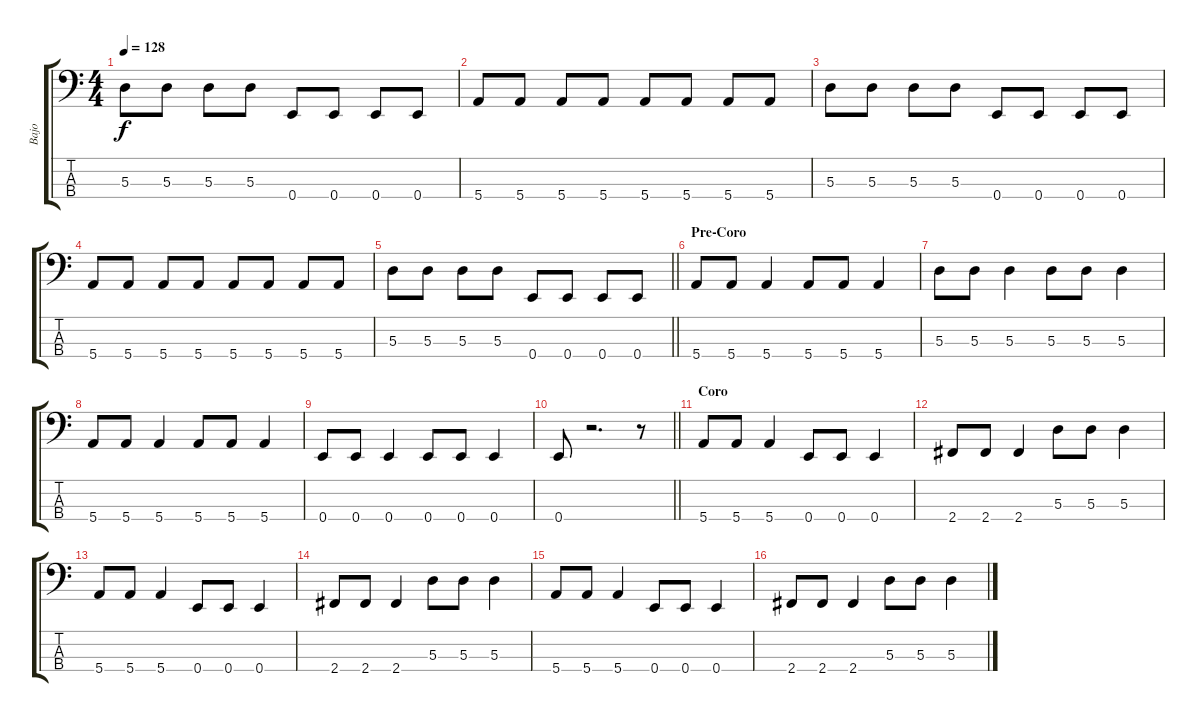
\track ("Bajo" "Bajo") {instrument electricbasspick}
\staff {score tabs}
\tuning (G2 D2 A1 E1) {hide}
\ts (4 4)
\tempo 128
\clef f4
\ks c
5.3.8{dy f} 5.3.8 5.3.8 5.3.8 0.4.8 0.4.8 0.4.8 0.4.8 |
5.4.8 5.4.8 5.4.8 5.4.8 5.4.8 5.4.8 5.4.8 5.4.8 |
5.3.8 5.3.8 5.3.8 5.3.8 0.4.8 0.4.8 0.4.8 0.4.8 |
5.4.8 5.4.8 5.4.8 5.4.8 5.4.8 5.4.8 5.4.8 5.4.8 |
\barLineRight lightlight
5.3.8 5.3.8 5.3.8 5.3.8 0.4.8 0.4.8 0.4.8 0.4.8 |
\section ("" "Pre-Coro")
5.4.8{volume 15} 5.4.8 5.4.4 5.4.8 5.4.8 5.4.4 |
5.3.8 5.3.8 5.3.4 5.3.8 5.3.8 5.3.4 |
5.4.8 5.4.8 5.4.4 5.4.8 5.4.8 5.4.4 |
0.4.8 0.4.8 0.4.4 0.4.8 0.4.8 0.4.4 |
\barLineRight lightlight
0.4.8 r.2{d} r.8 |
\section ("" "Coro")
5.4.8 5.4.8 5.4.4 0.4.8 0.4.8 0.4.4 |
2.4.8 2.4.8 2.4.4 5.3.8 5.3.8 5.3.4 |
5.4.8 5.4.8 5.4.4 0.4.8 0.4.8 0.4.4 |
2.4.8 2.4.8 2.4.4 5.3.8 5.3.8 5.3.4 |
5.4.8 5.4.8 5.4.4 0.4.8 0.4.8 0.4.4 |
2.4.8 2.4.8 2.4.4 5.3.8 5.3.8 5.3.4
